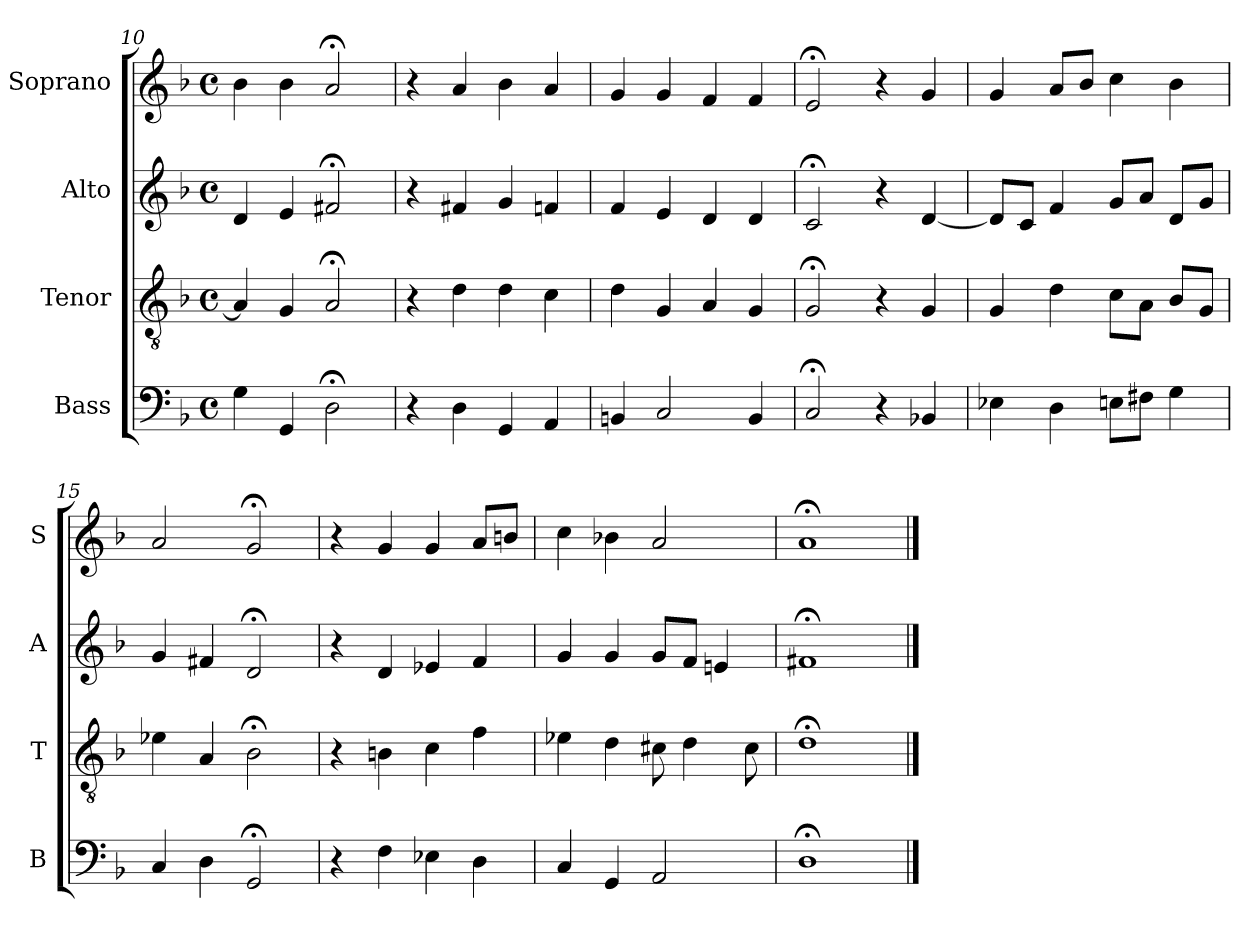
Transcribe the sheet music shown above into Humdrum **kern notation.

**kern	**kern	**kern	**kern
*part4	*part3	*part2	*part1
*staff4	*staff3	*staff2	*staff1
*I"Bass	*I"Tenor	*I"Alto	*I"Soprano
*I'B	*I'T	*I'A	*I'S
*clefF4	*clefGv2	*clefG2	*clefG2
*k[b-]	*k[b-]	*k[b-]	*k[b-]
*G:dor	*G:dor	*G:dor	*G:dor
*M4/4	*M4/4	*M4/4	*M4/4
*met(c)	*met(c)	*met(c)	*met(c)
=10	=10	=10	=10
4G	4A]	4d	4b-
4GGi	4Gi	4ei	4b-i
2D;<	2A;<	2f#X;<	2a;<
=11	=11	=11	=11
4r	4r	4r	4r
4D	4d	4f#X	4a
4GG	4d	4g	4b-
4AA	4c	4fn	4a
=12	=12	=12	=12
4BBn	4d	4f	4g
2C	4G	4e	4g
.	4A	4d	4f
4BB	4G	4d	4f
=13	=13	=13	=13
2C;<	2G;<	2c;<	2e;<
4r	4r	4r	4r
4BB-X	4G	[4d	4g
=14	=14	=14	=14
4E-X	4G	8dL]	4g
.	.	8cJ	.
4D	4d	4f	8aL
.	.	.	8b-J
8EnL	8cL	8gL	4cc
8F#XJ	8AJ	8aJ	.
4G	8B-L	8dL	4b-
.	8GJ	8gJ	.
=15	=15	=15	=15
4C	4e-X	4g	2a
4D	4A	4f#X	.
2GG;<	2B-;<	2d;<	2g;<
=16	=16	=16	=16
4r	4r	4r	4r
4F	4Bn	4d	4g
4E-X	4c	4e-X	4g
4D	4f	4f	8aL
.	.	.	8bnJ
=17	=17	=17	=17
4C	4e-X	4g	4cc
4GG	4d	4g	4b-X
2AA	8c#X	8gL	2a
.	4d	8fJ	.
.	.	4en	.
.	8c#	.	.
=18	=18	=18	=18
1D;<	1d;<	1f#X;<	1a;<
==	==	==	==
*-	*-	*-	*-
